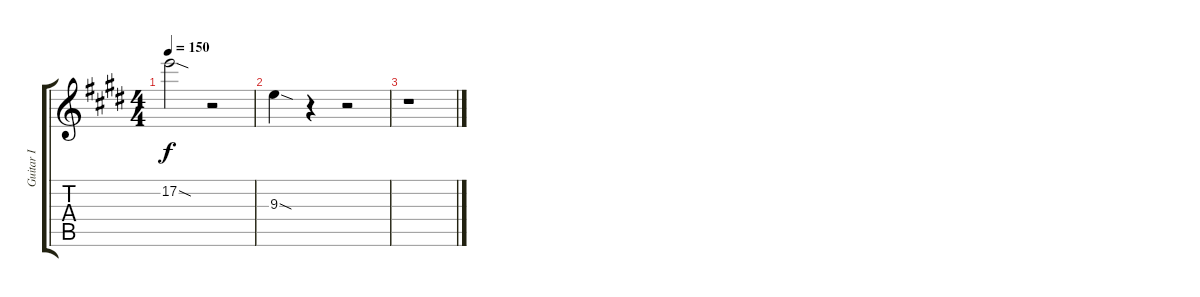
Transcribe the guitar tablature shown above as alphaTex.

\track ("Guitar I " "Guitar I ") {instrument overdrivenguitar}
\staff {score tabs}
\tuning (E4 B3 G3 D3 A2 E2) {hide}
\ts (4 4)
\tempo 150
\clef g2
\ks e
17.2{sod}.2{dy f} r.2 |
9.3{sod}.4 r.4 r.2 |
r.1
